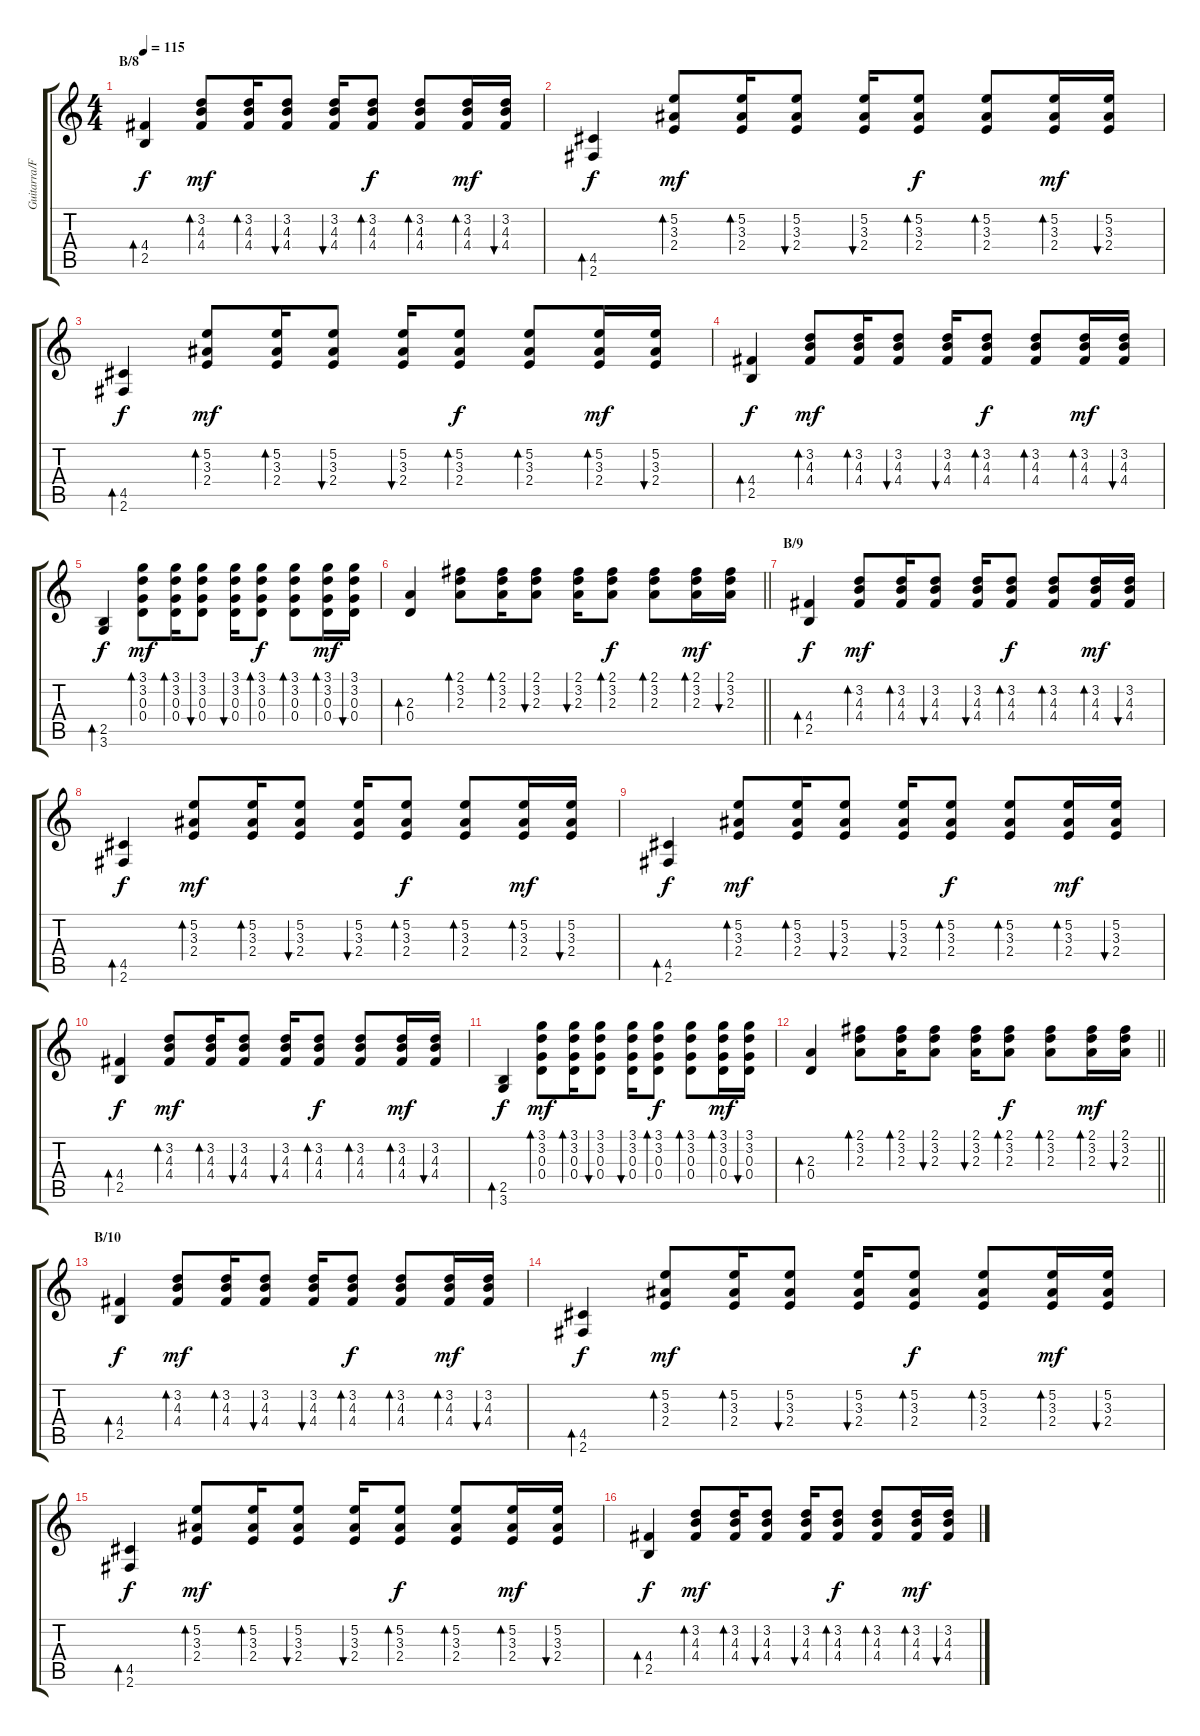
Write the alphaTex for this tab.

\track ("Guitarra/Flauta" "Guitarra/F") {instrument acousticguitarsteel}
\staff {score tabs}
\tuning (E4 B3 G3 D3 A2 E2) {hide}
\ts (4 4)
\section ("" "B/8")
\tempo 115
\clef g2
\ks c
(4.4 2.5).4{bd 30 dy f} (3.2 4.3 4.4).8{bd 30 dy mf} (3.2 4.3 4.4).16{bd 30} (3.2 4.3 4.4).8{bu 30} (3.2 4.3 4.4).16{bu 30} (3.2 4.3 4.4).8{bd 30 dy f} (3.2 4.3 4.4).8{bd 30} (3.2 4.3 4.4).16{bd 30 dy mf} (3.2 4.3 4.4).16{bu 30} |
(4.5 2.6).4{bd 30 dy f} (5.2 3.3 2.4).8{bd 30 dy mf} (5.2 3.3 2.4).16{bd 30} (5.2 3.3 2.4).8{bu 30} (5.2 3.3 2.4).16{bu 30} (5.2 3.3 2.4).8{bd 30 dy f} (5.2 3.3 2.4).8{bd 30} (5.2 3.3 2.4).16{bd 30 dy mf} (5.2 3.3 2.4).16{bu 30} |
(4.5 2.6).4{bd 30 dy f} (5.2 3.3 2.4).8{bd 30 dy mf} (5.2 3.3 2.4).16{bd 30} (5.2 3.3 2.4).8{bu 30} (5.2 3.3 2.4).16{bu 30} (5.2 3.3 2.4).8{bd 30 dy f} (5.2 3.3 2.4).8{bd 30} (5.2 3.3 2.4).16{bd 30 dy mf} (5.2 3.3 2.4).16{bu 30} |
(4.4 2.5).4{bd 30 dy f} (3.2 4.3 4.4).8{bd 30 dy mf} (3.2 4.3 4.4).16{bd 30} (3.2 4.3 4.4).8{bu 30} (3.2 4.3 4.4).16{bu 30} (3.2 4.3 4.4).8{bd 30 dy f} (3.2 4.3 4.4).8{bd 30} (3.2 4.3 4.4).16{bd 30 dy mf} (3.2 4.3 4.4).16{bu 30} |
(2.5 3.6).4{bd 30 dy f} (3.1 3.2 0.3 0.4).8{bd 30 dy mf} (3.1 3.2 0.3 0.4).16{bd 30} (3.1 3.2 0.3 0.4).8{bu 30} (3.1 3.2 0.3 0.4).16{bu 30} (3.1 3.2 0.3 0.4).8{bd 30 dy f} (3.1 3.2 0.3 0.4).8{bd 30} (3.1 3.2 0.3 0.4).16{bd 30 dy mf} (3.1 3.2 0.3 0.4).16{bu 30} |
\barLineRight lightlight
(2.3 0.4).4{bd 30} (2.1 3.2 2.3).8{bd 30} (2.1 3.2 2.3).16{bd 30} (2.1 3.2 2.3).8{bu 30} (2.1 3.2 2.3).16{bu 30} (2.1 3.2 2.3).8{bd 30 dy f} (2.1 3.2 2.3).8{bd 30} (2.1 3.2 2.3).16{bd 30 dy mf} (2.1 3.2 2.3).16{bu 30} |
\section ("" "B/9")
(4.4 2.5).4{bd 30 dy f} (3.2 4.3 4.4).8{bd 30 dy mf} (3.2 4.3 4.4).16{bd 30} (3.2 4.3 4.4).8{bu 30} (3.2 4.3 4.4).16{bu 30} (3.2 4.3 4.4).8{bd 30 dy f} (3.2 4.3 4.4).8{bd 30} (3.2 4.3 4.4).16{bd 30 dy mf} (3.2 4.3 4.4).16{bu 30} |
(4.5 2.6).4{bd 30 dy f} (5.2 3.3 2.4).8{bd 30 dy mf} (5.2 3.3 2.4).16{bd 30} (5.2 3.3 2.4).8{bu 30} (5.2 3.3 2.4).16{bu 30} (5.2 3.3 2.4).8{bd 30 dy f} (5.2 3.3 2.4).8{bd 30} (5.2 3.3 2.4).16{bd 30 dy mf} (5.2 3.3 2.4).16{bu 30} |
(4.5 2.6).4{bd 30 dy f} (5.2 3.3 2.4).8{bd 30 dy mf} (5.2 3.3 2.4).16{bd 30} (5.2 3.3 2.4).8{bu 30} (5.2 3.3 2.4).16{bu 30} (5.2 3.3 2.4).8{bd 30 dy f} (5.2 3.3 2.4).8{bd 30} (5.2 3.3 2.4).16{bd 30 dy mf} (5.2 3.3 2.4).16{bu 30} |
(4.4 2.5).4{bd 30 dy f} (3.2 4.3 4.4).8{bd 30 dy mf} (3.2 4.3 4.4).16{bd 30} (3.2 4.3 4.4).8{bu 30} (3.2 4.3 4.4).16{bu 30} (3.2 4.3 4.4).8{bd 30 dy f} (3.2 4.3 4.4).8{bd 30} (3.2 4.3 4.4).16{bd 30 dy mf} (3.2 4.3 4.4).16{bu 30} |
(2.5 3.6).4{bd 30 dy f} (3.1 3.2 0.3 0.4).8{bd 30 dy mf} (3.1 3.2 0.3 0.4).16{bd 30} (3.1 3.2 0.3 0.4).8{bu 30} (3.1 3.2 0.3 0.4).16{bu 30} (3.1 3.2 0.3 0.4).8{bd 30 dy f} (3.1 3.2 0.3 0.4).8{bd 30} (3.1 3.2 0.3 0.4).16{bd 30 dy mf} (3.1 3.2 0.3 0.4).16{bu 30} |
\barLineRight lightlight
(2.3 0.4).4{bd 30} (2.1 3.2 2.3).8{bd 30} (2.1 3.2 2.3).16{bd 30} (2.1 3.2 2.3).8{bu 30} (2.1 3.2 2.3).16{bu 30} (2.1 3.2 2.3).8{bd 30 dy f} (2.1 3.2 2.3).8{bd 30} (2.1 3.2 2.3).16{bd 30 dy mf} (2.1 3.2 2.3).16{bu 30} |
\section ("" "B/10")
(4.4 2.5).4{bd 30 dy f} (3.2 4.3 4.4).8{bd 30 dy mf} (3.2 4.3 4.4).16{bd 30} (3.2 4.3 4.4).8{bu 30} (3.2 4.3 4.4).16{bu 30} (3.2 4.3 4.4).8{bd 30 dy f} (3.2 4.3 4.4).8{bd 30} (3.2 4.3 4.4).16{bd 30 dy mf} (3.2 4.3 4.4).16{bu 30} |
(4.5 2.6).4{bd 30 dy f} (5.2 3.3 2.4).8{bd 30 dy mf} (5.2 3.3 2.4).16{bd 30} (5.2 3.3 2.4).8{bu 30} (5.2 3.3 2.4).16{bu 30} (5.2 3.3 2.4).8{bd 30 dy f} (5.2 3.3 2.4).8{bd 30} (5.2 3.3 2.4).16{bd 30 dy mf} (5.2 3.3 2.4).16{bu 30} |
(4.5 2.6).4{bd 30 dy f} (5.2 3.3 2.4).8{bd 30 dy mf} (5.2 3.3 2.4).16{bd 30} (5.2 3.3 2.4).8{bu 30} (5.2 3.3 2.4).16{bu 30} (5.2 3.3 2.4).8{bd 30 dy f} (5.2 3.3 2.4).8{bd 30} (5.2 3.3 2.4).16{bd 30 dy mf} (5.2 3.3 2.4).16{bu 30} |
(4.4 2.5).4{bd 30 dy f} (3.2 4.3 4.4).8{bd 30 dy mf} (3.2 4.3 4.4).16{bd 30} (3.2 4.3 4.4).8{bu 30} (3.2 4.3 4.4).16{bu 30} (3.2 4.3 4.4).8{bd 30 dy f} (3.2 4.3 4.4).8{bd 30} (3.2 4.3 4.4).16{bd 30 dy mf} (3.2 4.3 4.4).16{bu 30}
